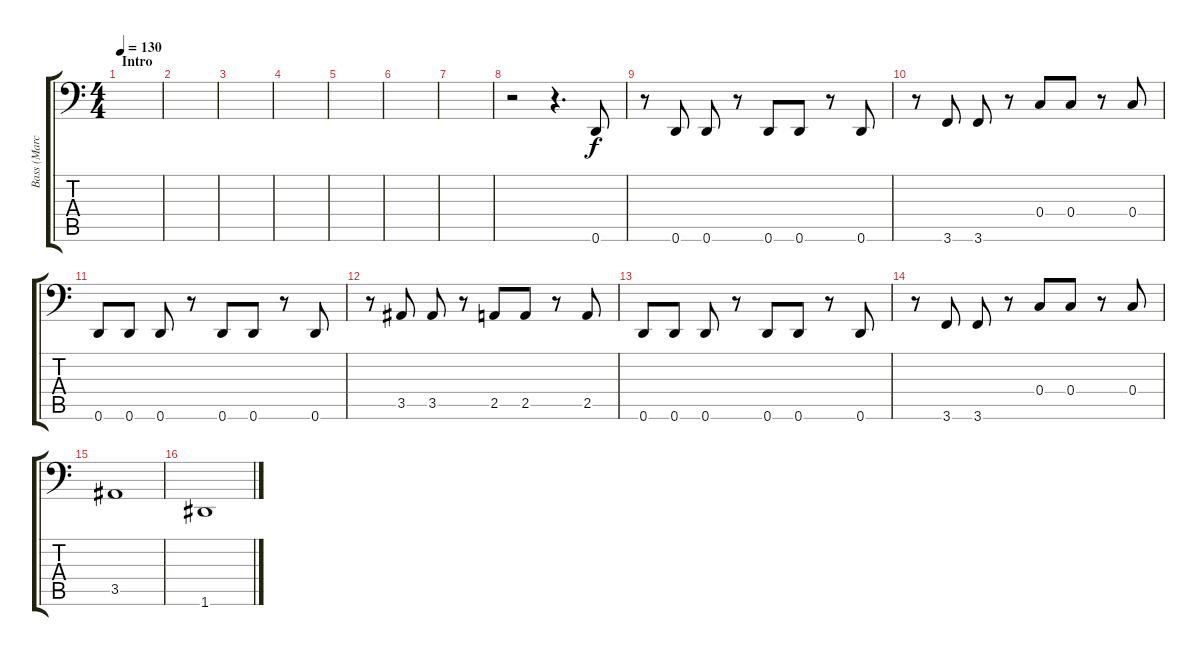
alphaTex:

\track ("Bass (Marco Hietala)" "Bass (Marc") {instrument electricbasspick}
\staff {score tabs}
\tuning (D3 A2 F2 C2 G1 D1) {hide}
\ts (4 4)
\section ("" "Intro")
\tempo 130
\clef f4
\ks c
|
|
|
|
|
|
|
r.2 r.4{d} 0.6.8 |
r.8 0.6.8 0.6.8 r.8 0.6.8 0.6.8 r.8 0.6.8 |
r.8 3.6.8 3.6.8 r.8 0.4.8 0.4.8 r.8 0.4.8 |
0.6.8 0.6.8 0.6.8 r.8 0.6.8 0.6.8 r.8 0.6.8 |
r.8 3.5.8 3.5.8 r.8 2.5.8 2.5.8 r.8 2.5.8 |
0.6.8 0.6.8 0.6.8 r.8 0.6.8 0.6.8 r.8 0.6.8 |
r.8 3.6.8 3.6.8 r.8 0.4.8 0.4.8 r.8 0.4.8 |
3.5.1 |
1.6.1
